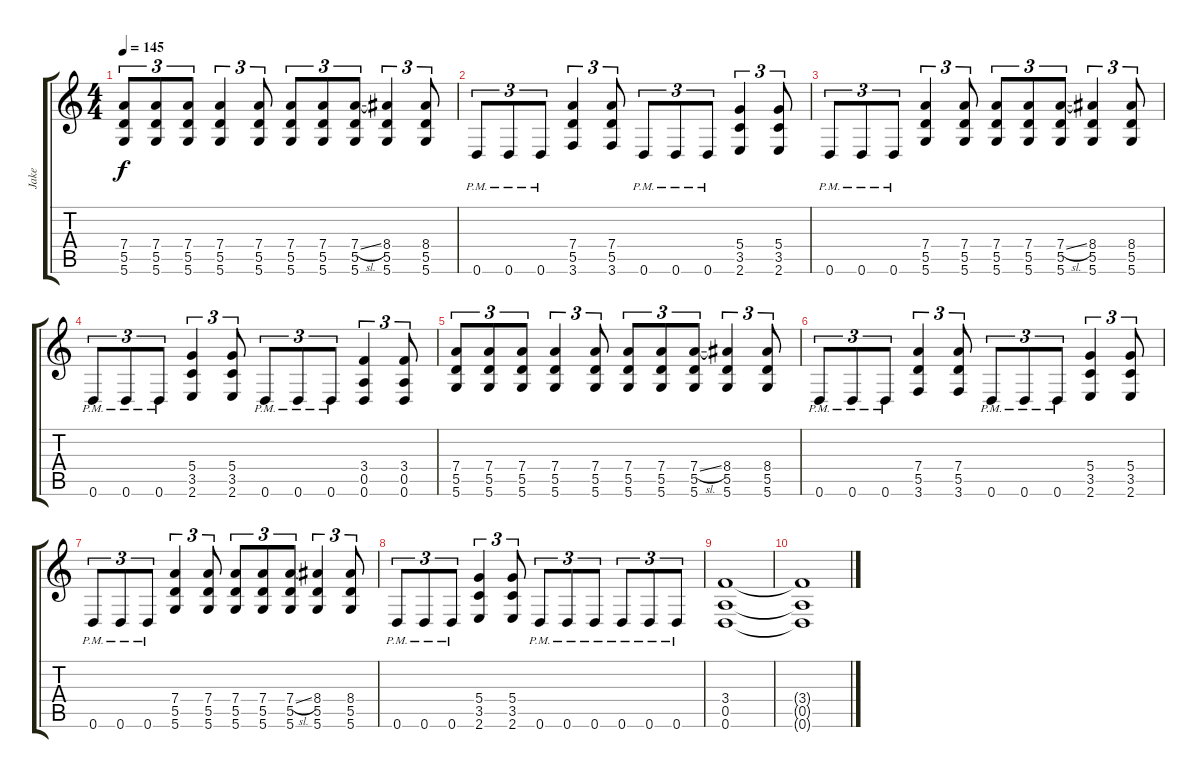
\track ("Jake" "Jake") {instrument distortionguitar}
\staff {score tabs}
\tuning (E4 B3 G3 D3 A2 D2) {hide}
\ts (4 4)
\tempo 145
\clef g2
\ks c
(7.4 5.5 5.6).8{tu (3 2) dy f} (7.4 5.5 5.6).8{tu (3 2)} (7.4 5.5 5.6).8{tu (3 2)} (7.4 5.5 5.6).4{tu (3 2)} (7.4 5.5 5.6).8{tu (3 2)} (7.4 5.5 5.6).8{tu (3 2)} (7.4 5.5 5.6).8{tu (3 2)} (7.4{sl} 5.5 5.6).8{tu (3 2)} (8.4 5.5 5.6).4{tu (3 2)} (8.4 5.5 5.6).8{tu (3 2)} |
0.6{pm}.8{tu (3 2)} 0.6{pm}.8{tu (3 2)} 0.6{pm}.8{tu (3 2)} (7.4 5.5 3.6).4{tu (3 2)} (7.4 5.5 3.6).8{tu (3 2)} 0.6{pm}.8{tu (3 2)} 0.6{pm}.8{tu (3 2)} 0.6{pm}.8{tu (3 2)} (5.4 3.5 2.6).4{tu (3 2)} (5.4 3.5 2.6).8{tu (3 2)} |
0.6{pm}.8{tu (3 2)} 0.6{pm}.8{tu (3 2)} 0.6{pm}.8{tu (3 2)} (7.4 5.5 5.6).4{tu (3 2)} (7.4 5.5 5.6).8{tu (3 2)} (7.4 5.5 5.6).8{tu (3 2)} (7.4 5.5 5.6).8{tu (3 2)} (7.4{sl} 5.5 5.6).8{tu (3 2)} (8.4 5.5 5.6).4{tu (3 2)} (8.4 5.5 5.6).8{tu (3 2)} |
0.6{pm}.8{tu (3 2)} 0.6{pm}.8{tu (3 2)} 0.6{pm}.8{tu (3 2)} (5.4 3.5 2.6).4{tu (3 2)} (5.4 3.5 2.6).8{tu (3 2)} 0.6{pm}.8{tu (3 2)} 0.6{pm}.8{tu (3 2)} 0.6{pm}.8{tu (3 2)} (3.4 0.5 0.6).4{tu (3 2)} (3.4 0.5 0.6).8{tu (3 2)} |
(7.4 5.5 5.6).8{tu (3 2)} (7.4 5.5 5.6).8{tu (3 2)} (7.4 5.5 5.6).8{tu (3 2)} (7.4 5.5 5.6).4{tu (3 2)} (7.4 5.5 5.6).8{tu (3 2)} (7.4 5.5 5.6).8{tu (3 2)} (7.4 5.5 5.6).8{tu (3 2)} (7.4{sl} 5.5 5.6).8{tu (3 2)} (8.4 5.5 5.6).4{tu (3 2)} (8.4 5.5 5.6).8{tu (3 2)} |
0.6{pm}.8{tu (3 2)} 0.6{pm}.8{tu (3 2)} 0.6{pm}.8{tu (3 2)} (7.4 5.5 3.6).4{tu (3 2)} (7.4 5.5 3.6).8{tu (3 2)} 0.6{pm}.8{tu (3 2)} 0.6{pm}.8{tu (3 2)} 0.6{pm}.8{tu (3 2)} (5.4 3.5 2.6).4{tu (3 2)} (5.4 3.5 2.6).8{tu (3 2)} |
0.6{pm}.8{tu (3 2)} 0.6{pm}.8{tu (3 2)} 0.6{pm}.8{tu (3 2)} (7.4 5.5 5.6).4{tu (3 2)} (7.4 5.5 5.6).8{tu (3 2)} (7.4 5.5 5.6).8{tu (3 2)} (7.4 5.5 5.6).8{tu (3 2)} (7.4{sl} 5.5 5.6).8{tu (3 2)} (8.4 5.5 5.6).4{tu (3 2)} (8.4 5.5 5.6).8{tu (3 2)} |
0.6{pm}.8{tu (3 2)} 0.6{pm}.8{tu (3 2)} 0.6{pm}.8{tu (3 2)} (5.4 3.5 2.6).4{tu (3 2)} (5.4 3.5 2.6).8{tu (3 2)} 0.6{pm}.8{tu (3 2)} 0.6{pm}.8{tu (3 2)} 0.6{pm}.8{tu (3 2)} 0.6{pm}.8{tu (3 2)} 0.6{pm}.8{tu (3 2)} 0.6{pm}.8{tu (3 2)} |
(3.4 0.5 0.6).1 |
(3.4{t} 0.5{t} 0.6{t}).1
